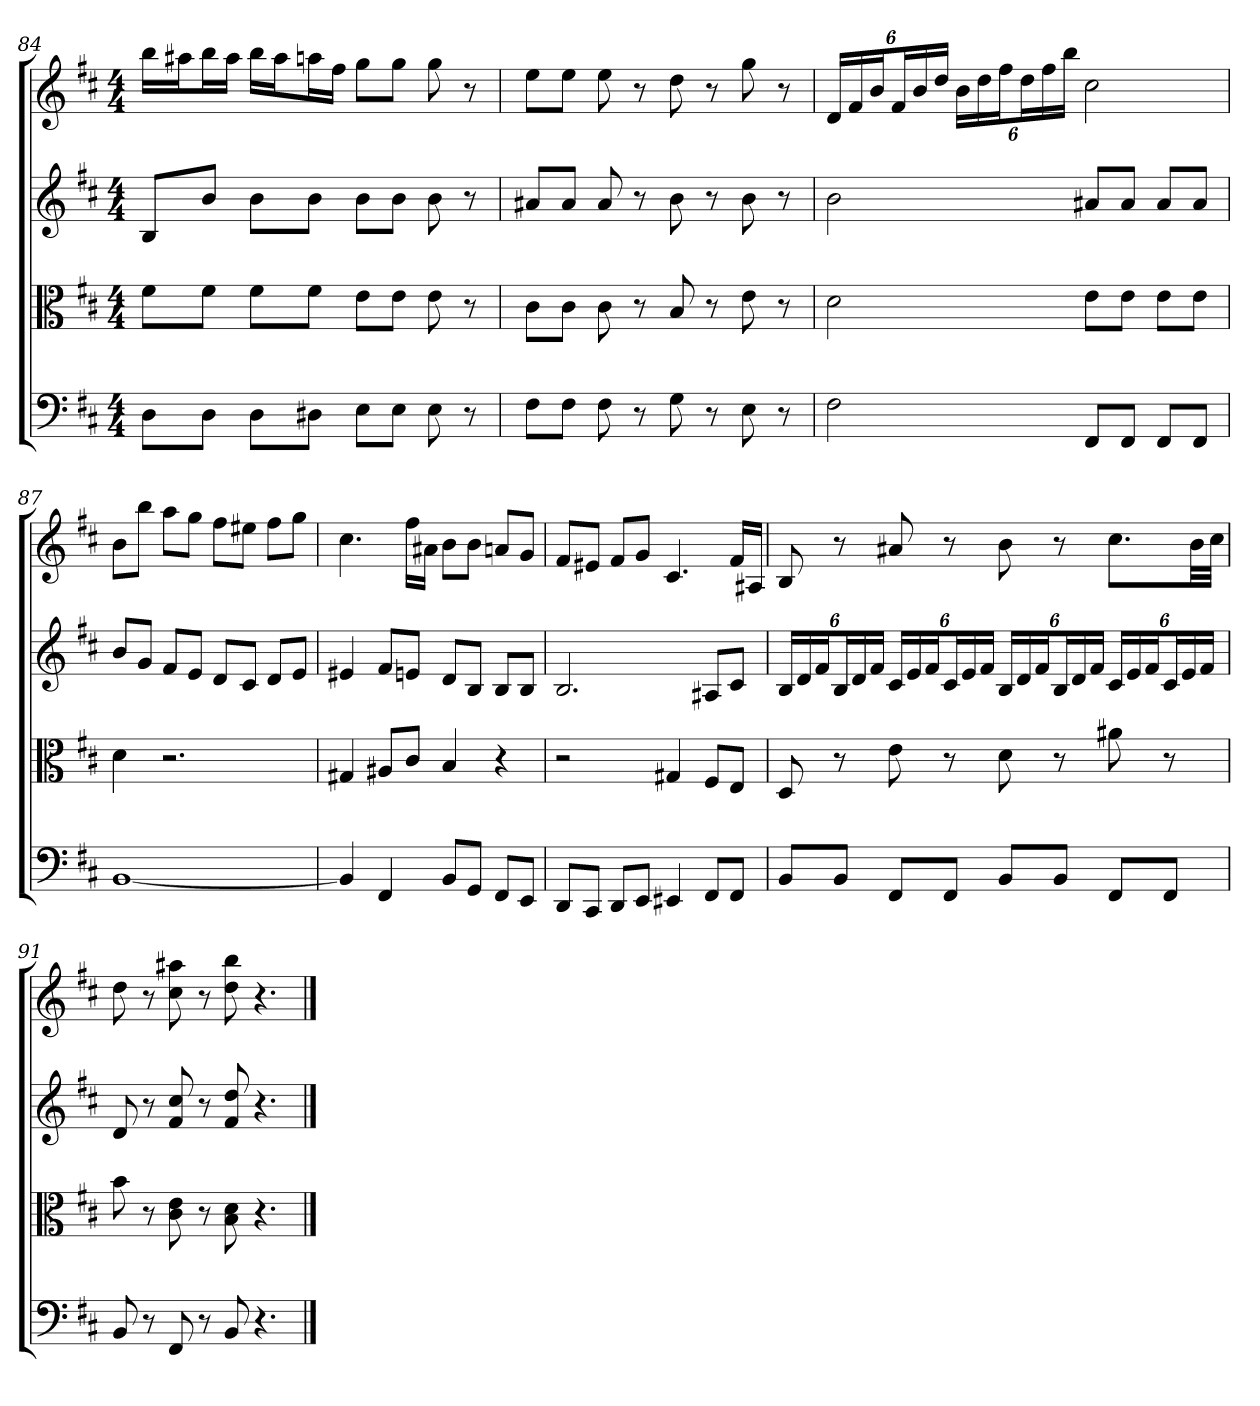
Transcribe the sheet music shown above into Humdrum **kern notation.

**kern	**kern	**kern	**kern
*part4	*part3	*part2	*part1
*staff4	*staff3	*staff2	*staff1
*clefF4	*clefC3	*	*
*k[f#c#]	*k[f#c#]	*k[f#c#]	*k[f#c#]
*b:	*b:	*b:	*b:
*M4/4	*M4/4	*M4/4	*M4/4
=84	=84	=84	=84
8D\L	8f#\L	8BL	16bbLL
.	.	.	16aa#XJ
8D\J	8f#\J	8bJ	16bbL
.	.	.	16aa#JJ
8D\L	8f#\L	8bL	16bbLL
.	.	.	16aa#J
8D#X\J	8f#\J	8bJ	16aanL
.	.	.	16ff#JJ
8E\L	8e\L	8bL	8ggL
8E\J	8e\J	8bJ	8ggJ
8E	8e	8b	8gg
8r	8r	8r	8r
=85	=85	=85	=85
8F#\L	8c#\L	8a#XL	8eeL
8F#\J	8c#\J	8a#J	8eeJ
8F#	8c#	8a#	8ee
8r	8r	8r	8r
8G	8B	8b	8dd
8r	8r	8r	8r
8E	8e	8b	8gg
8r	8r	8r	8r
=86	=86	=86	=86
2F#	2d	2b	24dLL
.	.	.	24f#
.	.	.	24bJ
.	.	.	24f#L
.	.	.	24b
.	.	.	24ddJJ
.	.	.	24bLL
.	.	.	24dd
.	.	.	24ff#J
.	.	.	24ddL
.	.	.	24ff#
.	.	.	24bbJJ
8FF#/L	8e\L	8a#XL	2cc#
8FF#/J	8e\J	8a#J	.
8FF#/L	8e\L	8a#L	.
8FF#/J	8e\J	8a#J	.
=87	=87	=87	=87
[1BB	4d	8bL	8bL
.	.	8gJ	8bbJ
.	2.r	8f#L	8aaL
.	.	8eJ	8ggJ
.	.	8dL	8ff#L
.	.	8c#J	8ee#XJ
.	.	8dL	8ff#L
.	.	8eJ	8ggJ
=88	=88	=88	=88
4BB]	4G#X	4e#X	4.cc#
4FF#	8A#X/L	8f#L	.
.	8c#/J	8enJ	16ff#LL
.	.	.	16a#XJJ
8BB/L	4B	8dL	8bL
8GG/J	.	8BJ	8bJ
8FF#/L	4r	8BL	8anL
8EE/J	.	8BJ	8gJ
=89	=89	=89	=89
8DD/L	2r	2.B	8f#L
8CC#/J	.	.	8e#XJ
8DD/L	.	.	8f#L
8EE/J	.	.	8gJ
4EE#X	4G#X	.	4.c#
8FF#/L	8F#/L	8A#XL	.
8FF#/J	8E/J	8c#J	16f#LL
.	.	.	16A#XJJ
=90	=90	=90	=90
8BB/L	8D	24BLL	8B
.	.	24d	.
.	.	24f#J	.
8BB/J	8r	24BL	8r
.	.	24d	.
.	.	24f#JJ	.
8FF#/L	8e	24c#LL	8a#X
.	.	24e	.
.	.	24f#J	.
8FF#/J	8r	24c#L	8r
.	.	24e	.
.	.	24f#JJ	.
8BB/L	8d	24BLL	8b
.	.	24d	.
.	.	24f#J	.
8BB/J	8r	24BL	8r
.	.	24d	.
.	.	24f#JJ	.
8FF#/L	8a#X	24c#LL	8.cc#L
.	.	24e	.
.	.	24f#J	.
8FF#/J	8r	24c#L	.
.	.	24e	.
.	.	.	32bLL
.	.	24f#JJ	.
.	.	.	32cc#JJJ
=91	=91	=91	=91
8BB	8b	8d	8dd
8r	8r	8r	8r
8FF#	8c# 8e	8f# 8cc#	8cc# 8aa#X
8r	8r	8r	8r
8BB	8B 8d	8f# 8dd	8dd 8bb
4.r	4.r	4.r	4.r
==	==	==	==
*-	*-	*-	*-
